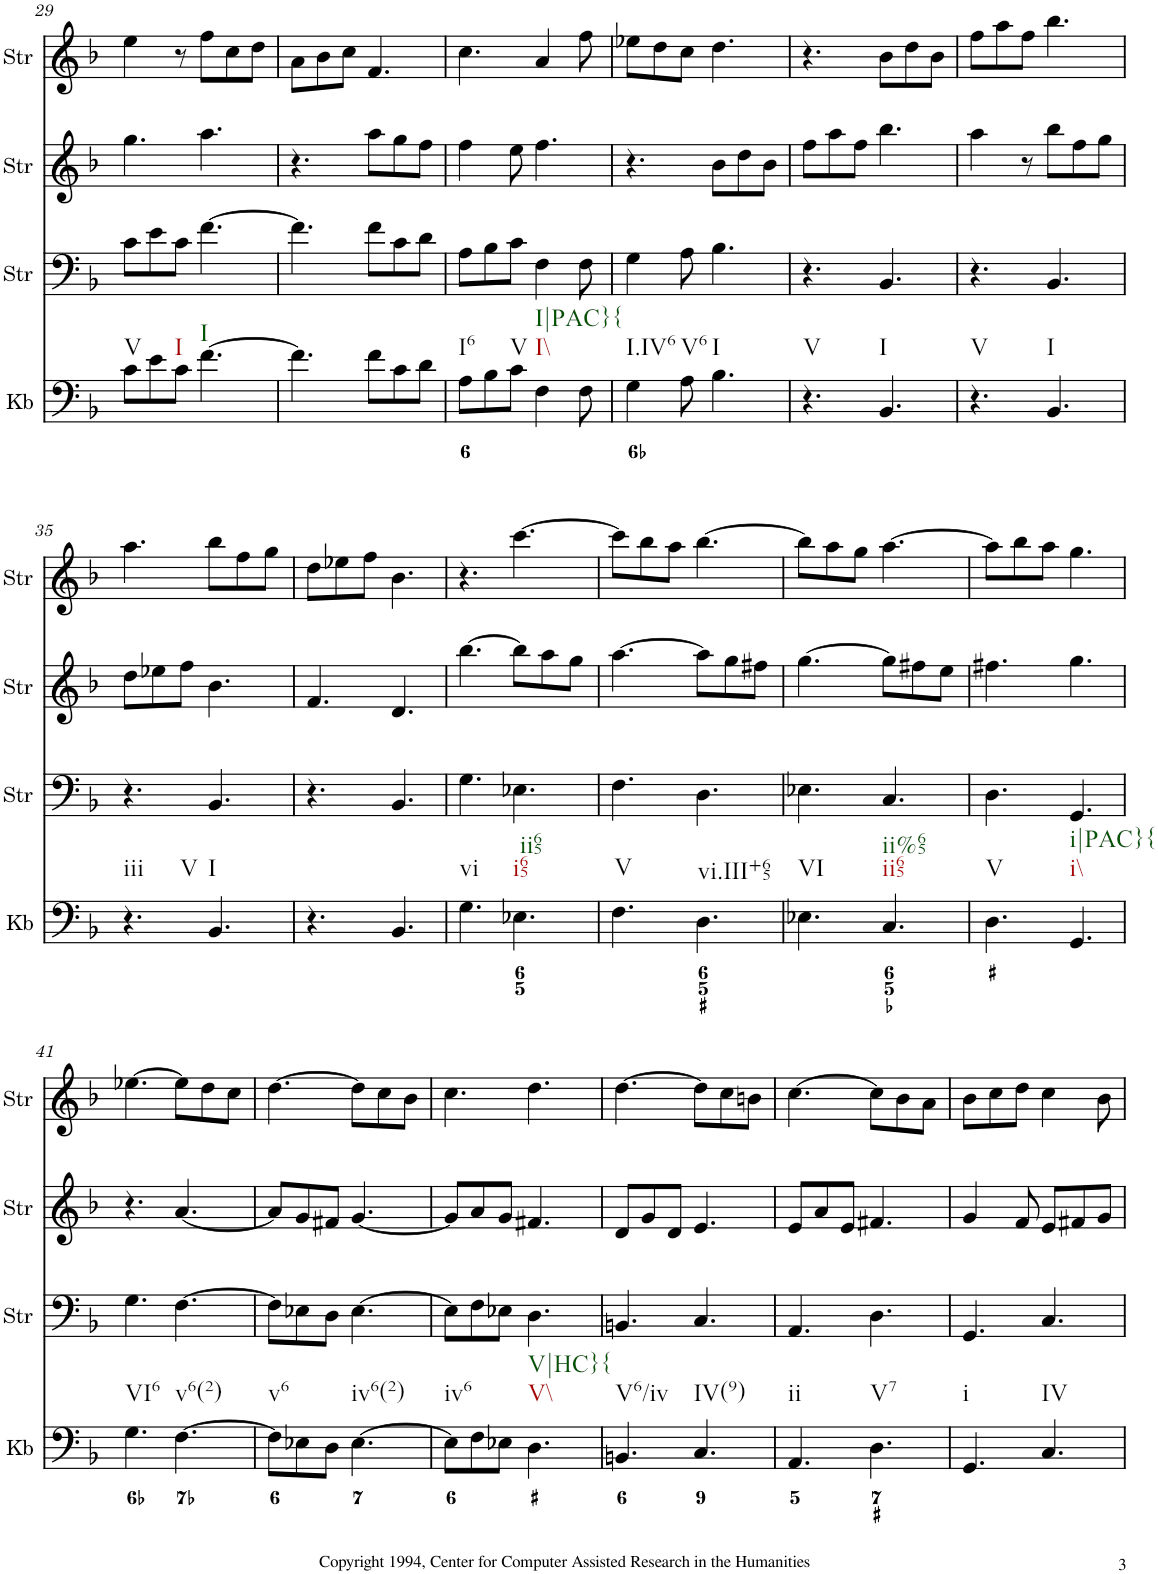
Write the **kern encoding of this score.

**kern	**kern	**kern	**kern
*part4	*part3	*part2	*part1
*staff4	*staff3	*staff2	*staff1
*I"Keyboard	*I"StringInstrument	*I"StringInstrument	*I"StringInstrument
*I'Kb	*I'Str	*I'Str	*I'Str
!!LO:PB:g=z
*clefF4	*clefF4	*clefG2	*clefG2
*k[b-]	*k[b-]	*k[b-]	*k[b-]
*M6/8	*M6/8	*M6/8	*M6/8
=29	=29	=29	=29
!LO:TX:b:t=V	!	!	!
8c\L	8c\L	4.gg\	4ee\
8e\	8e\	.	.
!LO:TX:b:t=I	!	!	!
8c\J	8c\J	.	8r
!LO:TX:b:t=I	!	!	!
[4.f\	[4.f\	4.aa\	8ff\L
.	.	.	8cc\
.	.	.	8dd\J
=30	=30	=30	=30
4.f\]	4.f\]	4.r	8a\L
.	.	.	8b-\
.	.	.	8cc\J
8f\L	8f\L	8aa\L	4.f/
8c\	8c\	8gg\	.
8d\J	8d\J	8ff\J	.
=31	=31	=31	=31
!LO:TX:b:t=I6	!	!	!
8A\L	8A\L	4ff\	4.cc\
8B-\	8B-\	.	.
!LO:TX:b:t=V	!	!	!
8c\J	8c\J	8ee\	.
!LO:TX:b:t=I\\	!	!	!
!LO:TX:b:t=I|PAC}{	!	!	!
4F\	4F\	4.ff\	4a/
8F\	8F\	.	8ff\
=32	=32	=32	=32
!LO:TX:b:t=I.IV6	!	!	!
4G\	4G\	4.r	8ee-X\L
.	.	.	8dd\
!LO:TX:b:t=V6	!	!	!
8A\	8A\	.	8cc\J
!LO:TX:b:t=I	!	!	!
4.B-\	4.B-\	8b-\L	4.dd\
.	.	8dd\	.
.	.	8b-\J	.
=33	=33	=33	=33
!LO:TX:b:t=V	!	!	!
4.r	4.r	8ff\L	4.r
.	.	8aa\	.
.	.	8ff\J	.
!LO:TX:b:t=I	!	!	!
4.BB-/	4.BB-/	4.bb-\	8b-\L
.	.	.	8dd\
.	.	.	8b-\J
=34	=34	=34	=34
!LO:TX:b:t=V	!	!	!
4.r	4.r	4aa\	8ff\L
.	.	.	8aa\
.	.	8r	8ff\J
!LO:TX:b:t=I	!	!	!
4.BB-/	4.BB-/	8bb-\L	4.bb-\
.	.	8ff\	.
.	.	8gg\J	.
!!LO:LB:g=z
=35	=35	=35	=35
!LO:TX:b:t=iii	!	!	!
!LO:TX:b:t=V	!	!	!
4.r	4.r	8dd\L	4.aa\
.	.	8ee-X\	.
.	.	8ff\J	.
!LO:TX:b:t=I	!	!	!
4.BB-/	4.BB-/	4.b-\	8bb-\L
.	.	.	8ff\
.	.	.	8gg\J
=36	=36	=36	=36
4.r	4.r	4.f/	8dd\L
.	.	.	8ee-X\
.	.	.	8ff\J
4.BB-/	4.BB-/	4.d/	4.b-\
=37	=37	=37	=37
!LO:TX:b:t=vi	!	!	!
4.G\	4.G\	[4.bb-\	4.r
!LO:TX:b:t=i65	!	!	!
!LO:TX:b:t=ii65	!	!	!
4.E-X\	4.E-X\	8bb-\L]	[4.ccc\
.	.	8aa\	.
.	.	8gg\J	.
=38	=38	=38	=38
!LO:TX:b:t=V	!	!	!
4.F\	4.F\	[4.aa\	8ccc\L]
.	.	.	8bb-\
.	.	.	8aa\J
!LO:TX:b:t=vi.III+65	!	!	!
4.D\	4.D\	8aa\L]	[4.bb-\
.	.	8gg\	.
.	.	8ff#X\J	.
=39	=39	=39	=39
!LO:TX:b:t=VI	!	!	!
4.E-X\	4.E-X\	[4.gg\	8bb-\L]
.	.	.	8aa\
.	.	.	8gg\J
!LO:TX:b:t=ii65	!	!	!
!LO:TX:b:t=ii%65	!	!	!
4.C/	4.C/	8gg\L]	[4.aa\
.	.	8ff#X\	.
.	.	8ee\J	.
=40	=40	=40	=40
!LO:TX:b:t=V	!	!	!
4.D\	4.D\	4.ff#X\	8aa\L]
.	.	.	8bb-\
.	.	.	8aa\J
!LO:TX:b:t=i\\	!	!	!
!LO:TX:b:t=i|PAC}{	!	!	!
4.GG/	4.GG/	4.gg\	4.gg\
!!LO:LB:g=z
=41	=41	=41	=41
!LO:TX:b:t=VI6	!	!	!
4.G\	4.G\	4.r	[4.ee-X\
!LO:TX:b:t=v6(2)	!	!	!
[4.F\	[4.F\	[4.a/	8ee-\L]
.	.	.	8dd\
.	.	.	8cc\J
=42	=42	=42	=42
!LO:TX:b:t=v6	!	!	!
8F\L]	8F\L]	8a/L]	[4.dd\
8E-X\	8E-X\	8g/	.
8D\J	8D\J	8f#X/J	.
!LO:TX:b:t=iv6(2)	!	!	!
[4.E-\	[4.E-\	[4.g/	8dd\L]
.	.	.	8cc\
.	.	.	8b-\J
=43	=43	=43	=43
!LO:TX:b:t=iv6	!	!	!
8E-\L]	8E-\L]	8g/L]	4.cc\
8F\	8F\	8a/	.
8E-X\J	8E-X\J	8g/J	.
!LO:TX:b:t=V\\	!	!	!
!LO:TX:b:t=V|HC}{	!	!	!
4.D\	4.D\	4.f#X/	4.dd\
=44	=44	=44	=44
!LO:TX:b:t=V6/iv	!	!	!
4.BBn/	4.BBn/	8d/L	[4.dd\
.	.	8g/	.
.	.	8d/J	.
!LO:TX:b:t=IV(9)	!	!	!
4.C/	4.C/	4.e/	8dd\L]
.	.	.	8cc\
.	.	.	8bn\J
=45	=45	=45	=45
!LO:TX:b:t=ii	!	!	!
4.AA/	4.AA/	8e/L	[4.cc\
.	.	8a/	.
.	.	8e/J	.
!LO:TX:b:t=V7	!	!	!
4.D\	4.D\	4.f#X/	8cc\L]
.	.	.	8b-\
.	.	.	8a\J
=46	=46	=46	=46
!LO:TX:b:t=i	!	!	!
4.GG/	4.GG/	4g/	8b-\L
.	.	.	8cc\
.	.	8f/	8dd\J
!LO:TX:b:t=IV	!	!	!
4.C/	4.C/	8e/L	4cc\
.	.	8f#X/	.
.	.	8g/J	8b-\
=	=	=	=
*-	*-	*-	*-
